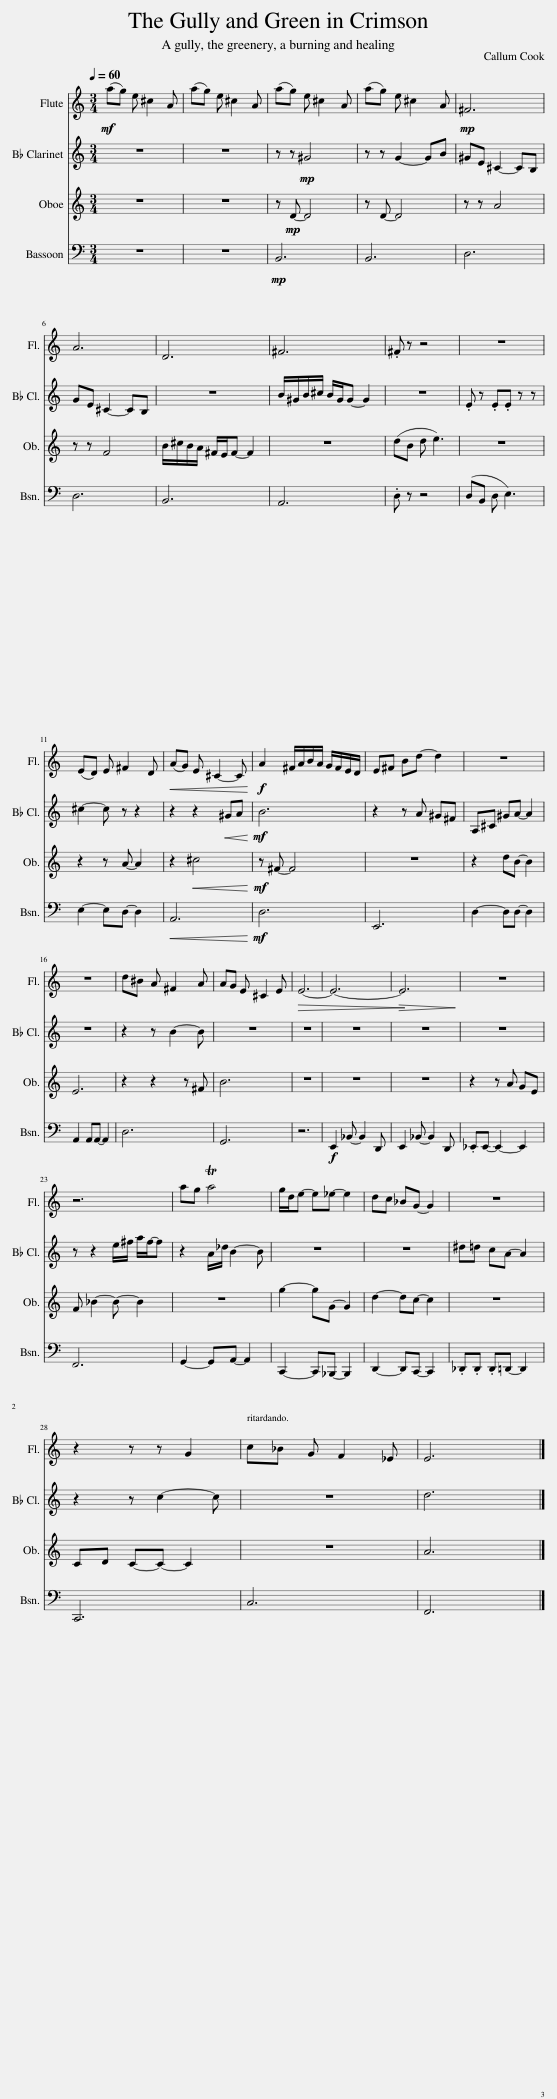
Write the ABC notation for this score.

X:1
%%score 1 2 3 4
L:1/8
Q:1/4=60
M:3/4
I:linebreak $
K:C
V:1 treble
V:2 treble transpose=-2
V:3 treble
V:4 bass
V:1
!mf! (ag) e ^c2 A | (ag) e ^c2 A | (ag) e ^c2 A | (ag) e ^c2 A |!mp! ^F6 |$ %5
 A6 | D6 | ^F6 | .^F z z4 | z6 |$ %10
 (ED) E ^F2 D |!<(! (AG) E ^C2- C!<)! |!f! A2 ^F/A/B/A/ G/F/E/D/ | E^F Bd- d2 | z6 |$ %15
 z6 | d^B A ^F2 A | AG E ^C2 E |!>(! E6-!>)! | E6- | %20
!>(! E6!>)! | z6 |$ z6 | ag Ta4 | g/d/e- e_e- e2 | %25
 dc _BG- G2 | z6 |$ z2 z z G2 | c_B G F2 _E | E6 |] %30
V:2
 z6 | z6 | z z!mp! ^G4 | z z G2- GB | ^GE ^C2- CB, |$ %5
 GE ^C2- CB, | z6 | B/^G/B/^c/ B/G/G- G2 | z6 | .E z .E.E z z |$ %10
 ^c2- c z z2 | z2 z2!<(! ^GA!<)! |!mf! B6 | z2 z A ^G^F | A,^C ^GA- A2 |$ %15
 z6 | z2 z B2- B | z6 | z6 | z6 | %20
 z6 | z6 |$ z z2 e/^f/ a/f/-f | z2 A/_d/ B2- B | z6 | %25
 z6 | ^d=d cA- A2 |$ z2 z c2- c | z6 | d6 |] %30
V:3
 z6 | z6 | z!mp! D- D4 | z D- D4 | z z A4 |$ %5
 z z F4 | B/^c/B/A/ ^F/E/F- F2 | z6 | (dB d e3) | z6 |$ %10
 z2 z A- A2 | z2!<(! ^c4!<)! |!mf! z ^F- F4 | z6 | z2 dB- B2 |$ %15
 E6 | z2 z2 z ^F | B6 | z6 | z6 | %20
 z6 | z2 z A GE |$ F _B2- B- B2 | z6 | g2- gG- G2 | %25
 d2- dc- c2 | z6 |$ CD C-C- C2 | z6 | A6 |] %30
V:4
 z6 | z6 |!mp! B,,6 | B,,6 | D,6 |$ %5
 D,6 | B,,6 | A,,6 | .D, z z4 | (D,B,, D, E,3) |$ %10
 E,2- E,D,- D,2 |!<(! A,,6!<)! |!mf! D,6 | E,,6 | D,2- D,D,- D,2 |$ %15
 A,,2 A,,A,,- A,,2 | D,6 | G,,6 | z6 |!f! E,,2 _B,,- B,,2 D,, | %20
 E,,2 _B,,- B,,2 D,, | ._E,,E,,- E,,2- E,,2 |$ F,,6 | G,,2- G,,A,,- A,,2 | C,,2- C,,_B,,,- B,,,2 | %25
 D,,2- D,,C,,- C,,2 | ._D,,.D,, .D,,=D,,- D,,2 |$ C,,6 | C,6 | F,,6 |] %30
